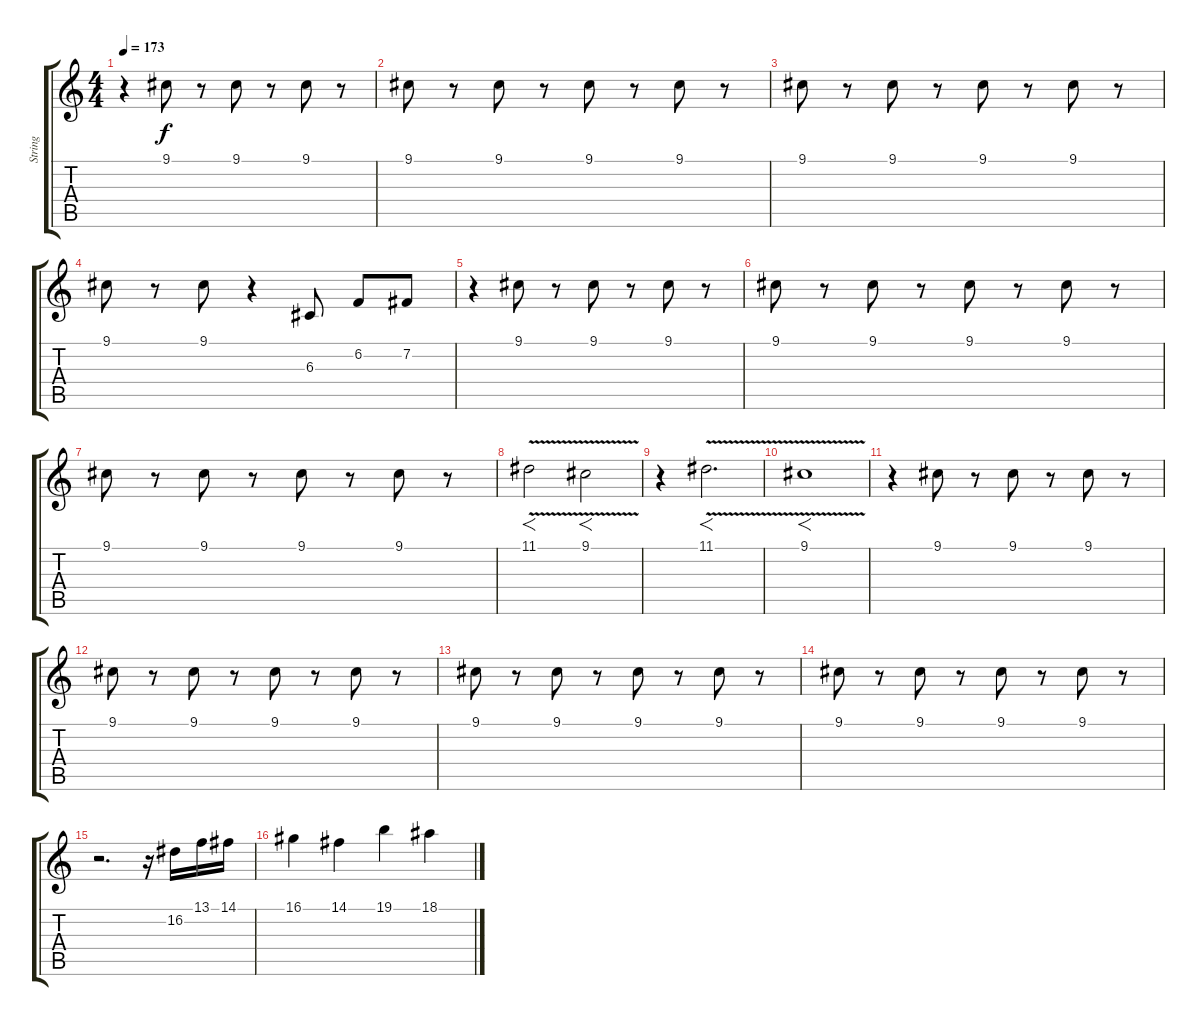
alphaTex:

\track ("String" "String") {instrument stringensemble1}
\staff {score tabs}
\tuning (E4 B3 G3 D3 A2 E2) {hide}
\ts (4 4)
\tempo 173
\clef g2
\ks c
r.4{dy f} 9.1.8 r.8 9.1.8 r.8 9.1.8 r.8 |
9.1.8 r.8 9.1.8 r.8 9.1.8 r.8 9.1.8 r.8 |
9.1.8 r.8 9.1.8 r.8 9.1.8 r.8 9.1.8 r.8 |
9.1.8 r.8 9.1.8 r.4 6.3.8 6.2.8 7.2.8 |
r.4 9.1.8 r.8 9.1.8 r.8 9.1.8 r.8 |
9.1.8 r.8 9.1.8 r.8 9.1.8 r.8 9.1.8 r.8 |
9.1.8 r.8 9.1.8 r.8 9.1.8 r.8 9.1.8 r.8 |
11.1{v}.2{f} 9.1{v}.2{f} |
r.4 11.1{v}.2{f d} |
9.1{v}.1{f} |
r.4 9.1.8 r.8 9.1.8 r.8 9.1.8 r.8 |
9.1.8 r.8 9.1.8 r.8 9.1.8 r.8 9.1.8 r.8 |
9.1.8 r.8 9.1.8 r.8 9.1.8 r.8 9.1.8 r.8 |
9.1.8 r.8 9.1.8 r.8 9.1.8 r.8 9.1.8 r.8 |
r.2{d} r.16 16.2.16 13.1.16 14.1.16 |
16.1.4 14.1.4 19.1.4 18.1.4
